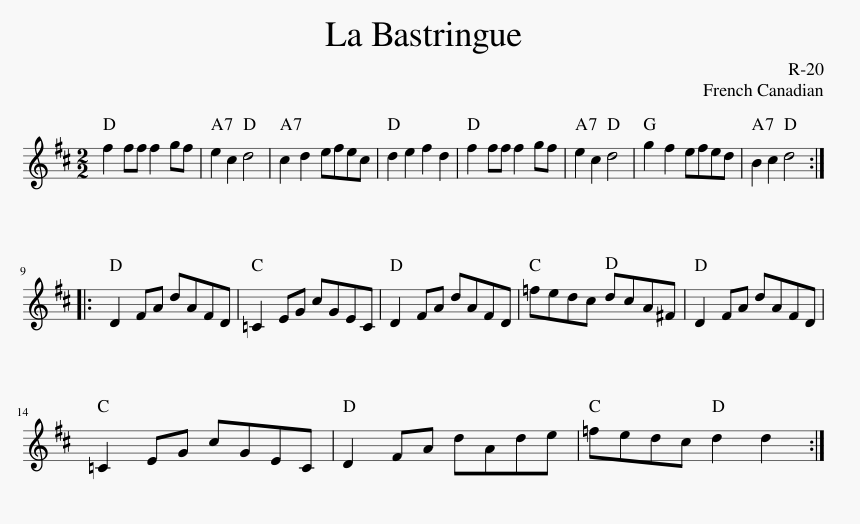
X:1
L:1/8
M:2/2
I:linebreak $
K:D
V:1 treble
V:1
 f2 ff f2 gf | e2 c2 d4 | c2 d2 efec | d2 e2 f2 d2 | f2 ff f2 gf | %5
 e2 c2 d4 | g2 f2 efed | B2 c2 d4 ::$ D2 FA dAFD | =C2 EG cGEC | %10
 D2 FA dAFD | =fedc dcA^F | D2 FA dAFD |$ =C2 EG cGEC | D2 FA dAde | %15
 =fedc d2 d2 :| %16
